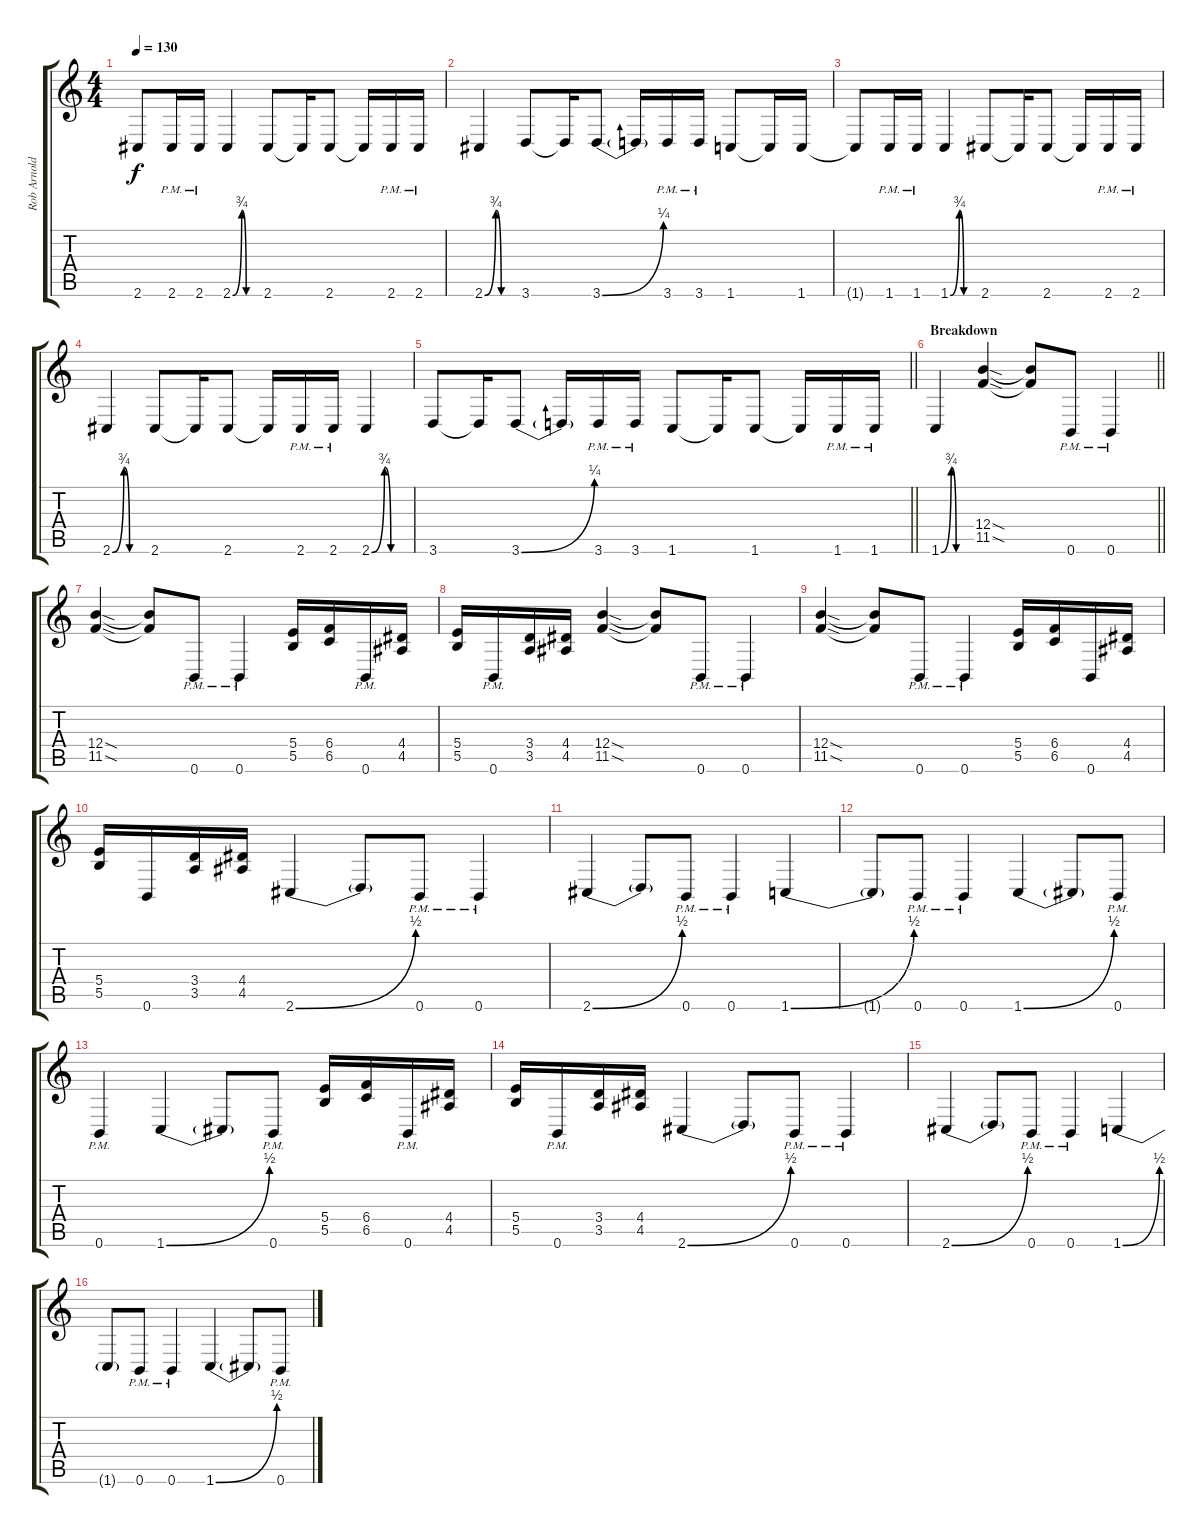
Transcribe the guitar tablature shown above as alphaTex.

\track ("Rob Arnold" "Rob Arnold") {instrument distortionguitar}
\staff {score tabs}
\tuning (Db4 Ab3 E3 B2 Gb2 B1) {hide}
\ts (4 4)
\tempo 130
\clef g2
\ks c
2.6{t}.8{dy f} 2.6{pm}.16 2.6{pm}.16 2.6{be (custom 0 0 20 3 30 0 60 0)}.4 2.6.8 2.6{t}.16 2.6.8 2.6{t}.16 2.6{pm}.16 2.6{pm}.16 |
2.6{be (custom 0 0 20 3 30 0 60 0)}.4 3.6.8 3.6{t}.16 3.6{be (bend 0 0 60 1)}.8 3.6{t}.16 3.6{pm}.16 3.6{pm}.16 1.6.8 1.6{t}.16 1.6.16 |
1.6{t}.8 1.6{pm}.16 1.6{pm}.16 1.6{be (custom 0 0 20 3 30 0 60 0)}.4 2.6.8 2.6{t}.16 2.6.8 2.6{t}.16 2.6{pm}.16 2.6{pm}.16 |
2.6{be (custom 0 0 20 3 30 0 60 0)}.4 2.6.8 2.6{t}.16 2.6.8 2.6{t}.16 2.6{pm}.16 2.6{pm}.16 2.6{be (custom 0 0 20 3 30 0 60 0)}.4 |
\barLineRight lightlight
3.6.8 3.6{t}.16 3.6{be (bend 0 0 60 1)}.8 3.6{t}.16 3.6{pm}.16 3.6{pm}.16 1.6.8 1.6{t}.16 1.6.8 1.6{t}.16 1.6{pm}.16 1.6{pm}.16 |
\section ("" "Breakdown")
\barLineRight lightlight
1.6{be (custom 0 0 20 3 30 0 60 0)}.4 (12.4{sod} 11.5{sod}).4 (12.4{t} 11.5{t}).8 0.6{pm}.8 0.6{pm}.4 |
(12.4{sod} 11.5{sod}).4 (12.4{t} 11.5{t}).8 0.6{pm}.8 0.6{pm}.4 (5.4 5.5).16 (6.4 6.5).16 0.6{pm}.16 (4.4 4.5).16 |
(5.4 5.5).16 0.6{pm}.16 (3.4 3.5).16 (4.4 4.5).16 (12.4{sod} 11.5{sod}).4 (12.4{t} 11.5{t}).8 0.6{pm}.8 0.6{pm}.4 |
(12.4{sod} 11.5{sod}).4 (12.4{t} 11.5{t}).8 0.6{pm}.8 0.6{pm}.4 (5.4 5.5).16 (6.4 6.5).16 0.6.16 (4.4 4.5).16 |
(5.4 5.5).16 0.6.16 (3.4 3.5).16 (4.4 4.5).16 2.6{be (bend 0 0 60 2)}.4 2.6{t}.8 0.6{pm}.8 0.6{pm}.4 |
2.6{be (bend 0 0 60 2)}.4 2.6{t}.8 0.6{pm}.8 0.6{pm}.4 1.6{be (bend 0 0 60 2)}.4 |
1.6{t}.8 0.6{pm}.8 0.6{pm}.4 1.6{be (bend 0 0 60 2)}.4 1.6{t}.8 0.6{pm}.8 |
0.6{pm}.4 1.6{be (bend 0 0 60 2)}.4 1.6{t}.8 0.6{pm}.8 (5.4 5.5).16 (6.4 6.5).16 0.6{pm}.16 (4.4 4.5).16 |
(5.4 5.5).16 0.6{pm}.16 (3.4 3.5).16 (4.4 4.5).16 2.6{be (bend 0 0 60 2)}.4 2.6{t}.8 0.6{pm}.8 0.6{pm}.4 |
2.6{be (bend 0 0 60 2)}.4 2.6{t}.8 0.6{pm}.8 0.6{pm}.4 1.6{be (bend 0 0 60 2)}.4 |
1.6{t}.8 0.6{pm}.8 0.6{pm}.4 1.6{be (bend 0 0 60 2)}.4 1.6{t}.8 0.6{pm}.8
